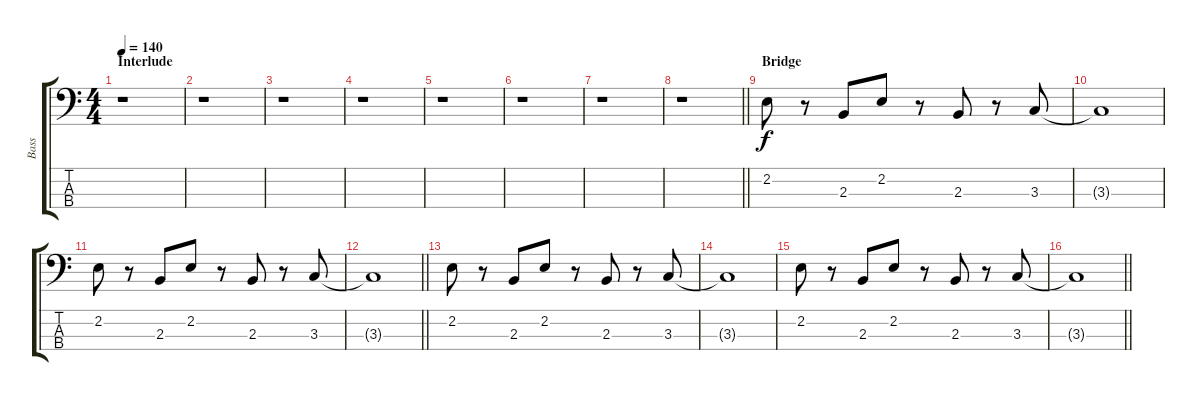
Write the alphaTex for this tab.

\track ("Bass" "Bass") {instrument electricbassfinger}
\staff {score tabs}
\tuning (G2 D2 A1 E1) {hide}
\ts (4 4)
\section ("" "Interlude")
\tempo 140
\clef f4
\ks c
r.1{dy f} |
r.1 |
r.1 |
r.1 |
r.1 |
r.1 |
r.1 |
\barLineRight lightlight
r.1 |
\section ("" "Bridge")
2.2.8 r.8 2.3.8 2.2.8 r.8 2.3.8 r.8 3.3.8 |
3.3{t}.1 |
2.2.8 r.8 2.3.8 2.2.8 r.8 2.3.8 r.8 3.3.8 |
\barLineRight lightlight
3.3{t}.1 |
2.2.8 r.8 2.3.8 2.2.8 r.8 2.3.8 r.8 3.3.8 |
3.3{t}.1 |
2.2.8 r.8 2.3.8 2.2.8 r.8 2.3.8 r.8 3.3.8 |
\barLineRight lightlight
3.3{t}.1
